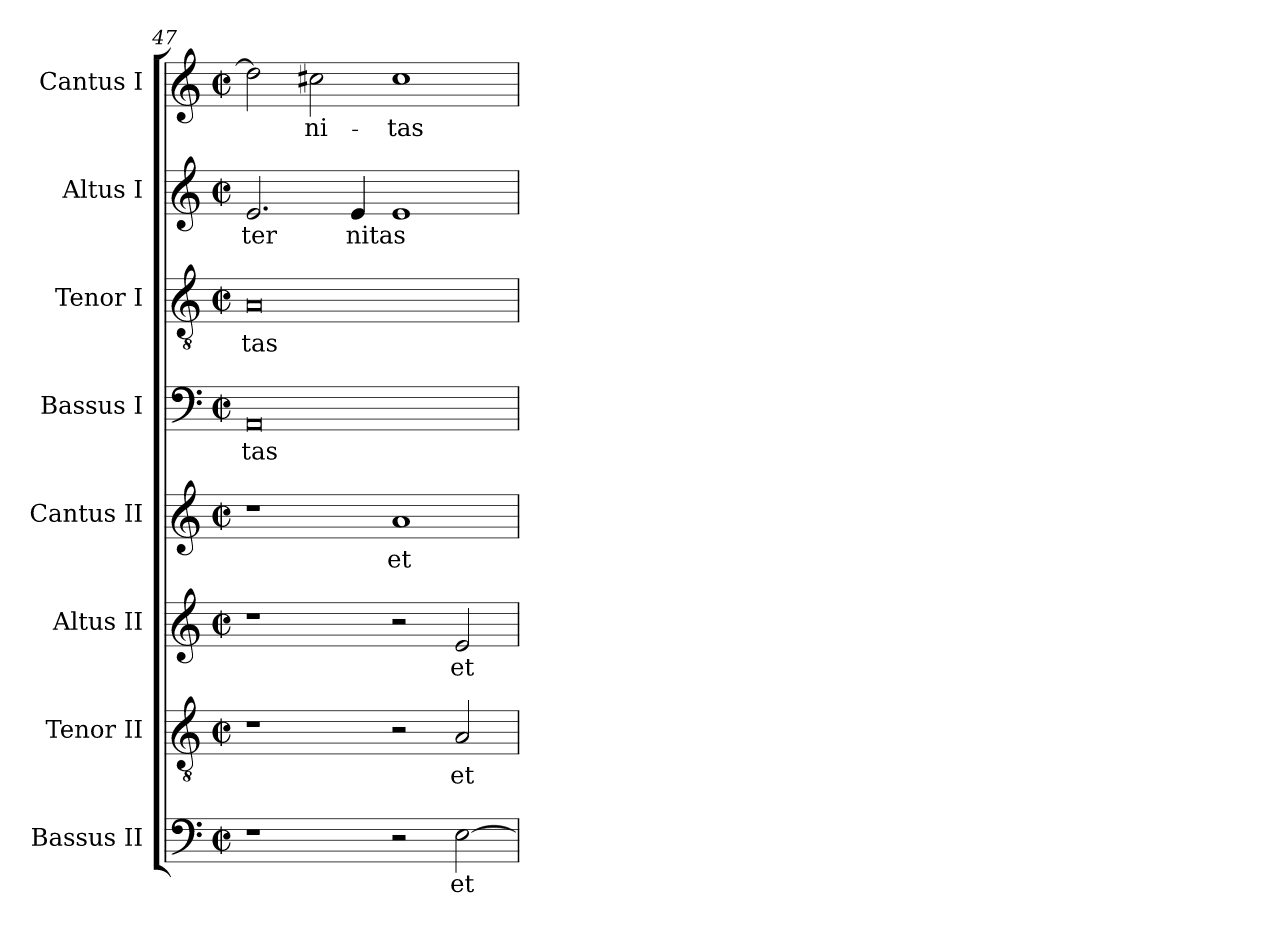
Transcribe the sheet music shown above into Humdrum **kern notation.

**kern	**text	**kern	**text	**kern	**text	**kern	**text	**kern	**text	**kern	**text	**kern	**text	**kern	**text
*part8	*part8	*part7	*part7	*part6	*part6	*part5	*part5	*part4	*part4	*part3	*part3	*part2	*part2	*part1	*part1
*staff8	*staff8	*staff7	*staff7	*staff6	*staff6	*staff5	*staff5	*staff4	*staff4	*staff3	*staff3	*staff2	*staff2	*staff1	*staff1
*I"Bassus II	*	*I"Tenor II	*	*I"Altus II	*	*I"Cantus II	*	*I"Bassus I	*	*I"Tenor I	*	*I"Altus I	*	*I"Cantus I	*
*clefF4	*	*clefGv2	*	*clefG2	*	*clefG2	*	*clefF4	*	*clefGv2	*	*clefG2	*	*clefG2	*
*M2/2	*	*M2/2	*	*M2/2	*	*M2/2	*	*M2/2	*	*M2/2	*	*M2/2	*	*M2/2	*
*met(c|)	*	*met(c|)	*	*met(c|)	*	*met(c|)	*	*met(c|)	*	*met(c|)	*	*met(c|)	*	*met(c|)	*
=47	=47	=47	=47	=47	=47	=47	=47	=47	=47	=47	=47	=47	=47	=47	=47
!	!	!	!	!	!	!	!	!	!LO:LY:b:cj	!	!LO:LY:b:cj	!	!LO:LY:b:cj	!	!
1r	.	1r	.	1r	.	1r	.	0AA	tas	0A	tas	2.e/	ter	2dd\]	.
!	!	!	!	!	!	!	!	!	!	!	!	!	!	!	!LO:LY:b:cj
.	.	.	.	.	.	.	.	.	.	.	.	.	.	2cc#X\	-ni-
!	!	!	!	!	!	!	!	!	!	!	!	!	!LO:LY:b	!	!
.	.	.	.	.	.	.	.	.	.	.	.	4e/	nitas	.	.
!	!	!	!	!	!	!	!LO:LY:b:cj	!	!	!	!	!	!	!	!LO:LY:b:cj
2r	.	2r	.	2r	.	1a	et	.	.	.	.	1e	.	1cc#	-tas
!	!LO:LY:b:cj	!	!LO:LY:b:cj	!	!LO:LY:b:cj	!	!	!	!	!	!	!	!	!	!
[>2E\	et	2A/	et	2e/	et	.	.	.	.	.	.	.	.	.	.
=	=	=	=	=	=	=	=	=	=	=	=	=	=	=	=
*-	*-	*-	*-	*-	*-	*-	*-	*-	*-	*-	*-	*-	*-	*-	*-
